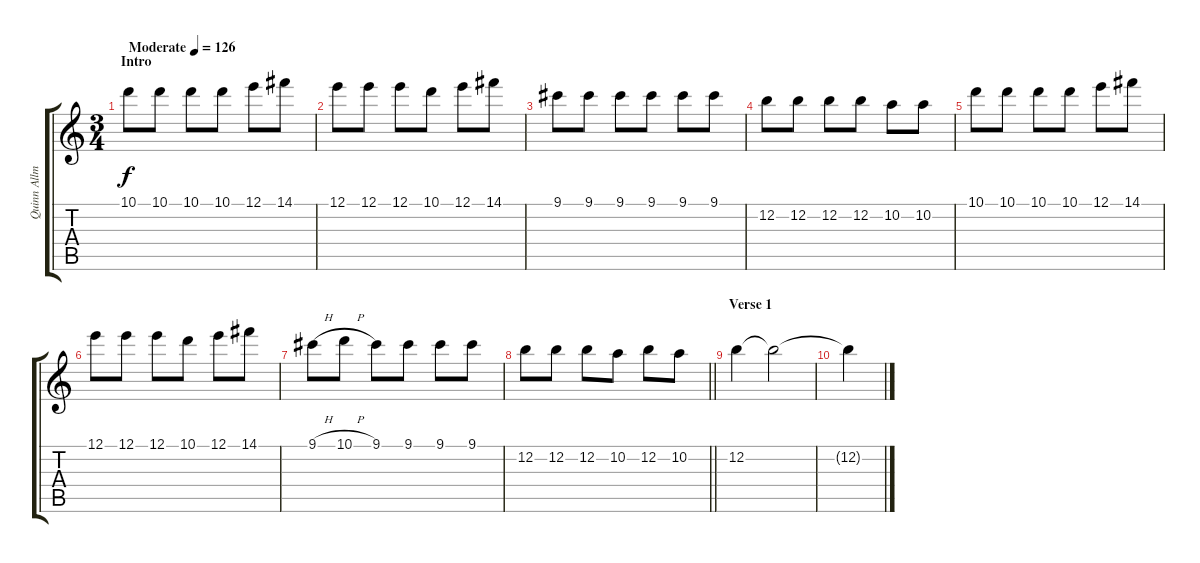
\track ("Quinn Allman [Extra Guitar]" "Quinn Allm") {instrument distortionguitar}
\staff {score tabs}
\tuning (E4 B3 G3 D3 A2 D2) {hide}
\ts (3 4)
\section ("" "Intro")
\tempo (126 "Moderate")
\clef g2
\ks c
10.1.8{dy f instrument distortionguitar} 10.1.8 10.1.8 10.1.8 12.1.8 14.1.8 |
12.1.8 12.1.8 12.1.8 10.1.8 12.1.8 14.1.8 |
9.1.8 9.1.8 9.1.8 9.1.8 9.1.8 9.1.8 |
12.2.8 12.2.8 12.2.8 12.2.8 10.2.8 10.2.8 |
10.1.8 10.1.8 10.1.8 10.1.8 12.1.8 14.1.8 |
12.1.8 12.1.8 12.1.8 10.1.8 12.1.8 14.1.8 |
9.1{h}.8 10.1{h}.8 9.1.8 9.1.8 9.1.8 9.1.8 |
\barLineRight lightlight
12.2.8 12.2.8 12.2.8 10.2.8 12.2.8 10.2.8 |
\section ("" "Verse 1")
12.2.4 12.2{t}.2 |
12.2{t}.4
